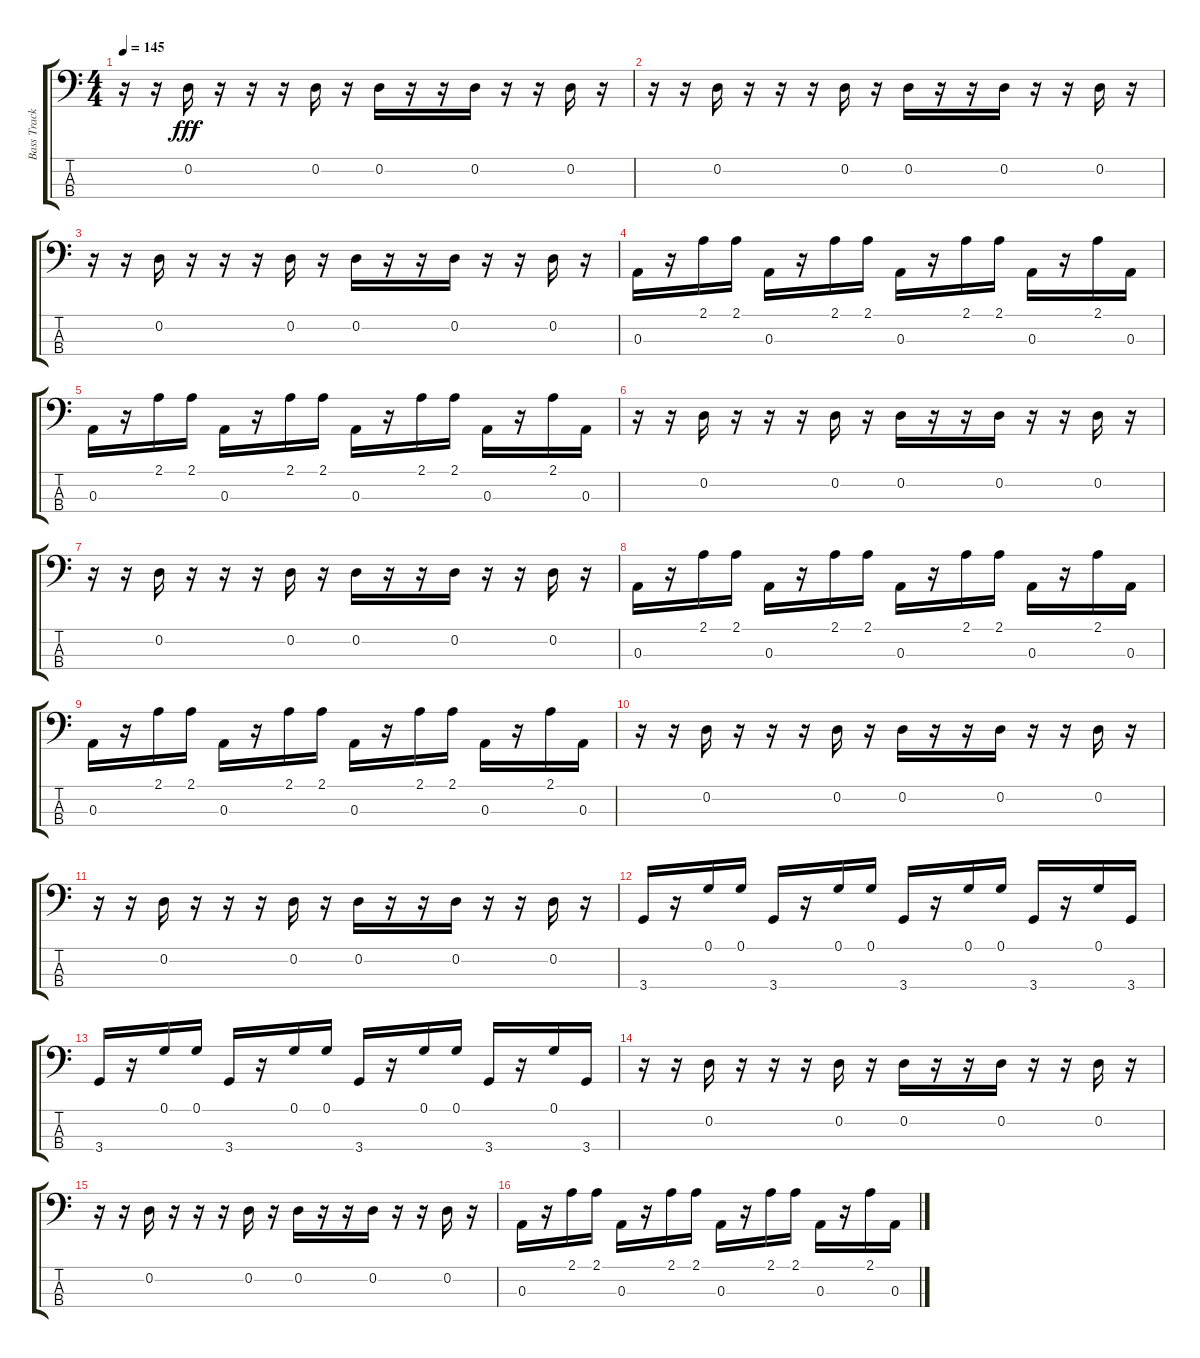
\track ("Bass Track" "Bass Track") {instrument synthbass2}
\staff {score tabs}
\tuning (G2 D2 A1 E1) {hide}
\ts (4 4)
\tempo 145
\clef f4
\ks c
r.16{dy fff} r.16 0.2.16 r.16 r.16 r.16 0.2.16 r.16 0.2.16 r.16 r.16 0.2.16 r.16 r.16 0.2.16 r.16 |
r.16 r.16 0.2.16 r.16 r.16 r.16 0.2.16 r.16 0.2.16 r.16 r.16 0.2.16 r.16 r.16 0.2.16 r.16 |
r.16 r.16 0.2.16 r.16 r.16 r.16 0.2.16 r.16 0.2.16 r.16 r.16 0.2.16 r.16 r.16 0.2.16 r.16 |
0.3.16 r.16 2.1.16 2.1.16 0.3.16 r.16 2.1.16 2.1.16 0.3.16 r.16 2.1.16 2.1.16 0.3.16 r.16 2.1.16 0.3.16 |
0.3.16 r.16 2.1.16 2.1.16 0.3.16 r.16 2.1.16 2.1.16 0.3.16 r.16 2.1.16 2.1.16 0.3.16 r.16 2.1.16 0.3.16 |
r.16 r.16 0.2.16 r.16 r.16 r.16 0.2.16 r.16 0.2.16 r.16 r.16 0.2.16 r.16 r.16 0.2.16 r.16 |
r.16 r.16 0.2.16 r.16 r.16 r.16 0.2.16 r.16 0.2.16 r.16 r.16 0.2.16 r.16 r.16 0.2.16 r.16 |
0.3.16 r.16 2.1.16 2.1.16 0.3.16 r.16 2.1.16 2.1.16 0.3.16 r.16 2.1.16 2.1.16 0.3.16 r.16 2.1.16 0.3.16 |
0.3.16 r.16 2.1.16 2.1.16 0.3.16 r.16 2.1.16 2.1.16 0.3.16 r.16 2.1.16 2.1.16 0.3.16 r.16 2.1.16 0.3.16 |
r.16 r.16 0.2.16 r.16 r.16 r.16 0.2.16 r.16 0.2.16 r.16 r.16 0.2.16 r.16 r.16 0.2.16 r.16 |
r.16 r.16 0.2.16 r.16 r.16 r.16 0.2.16 r.16 0.2.16 r.16 r.16 0.2.16 r.16 r.16 0.2.16 r.16 |
3.4.16 r.16 0.1.16 0.1.16 3.4.16 r.16 0.1.16 0.1.16 3.4.16 r.16 0.1.16 0.1.16 3.4.16 r.16 0.1.16 3.4.16 |
3.4.16 r.16 0.1.16 0.1.16 3.4.16 r.16 0.1.16 0.1.16 3.4.16 r.16 0.1.16 0.1.16 3.4.16 r.16 0.1.16 3.4.16 |
r.16 r.16 0.2.16 r.16 r.16 r.16 0.2.16 r.16 0.2.16 r.16 r.16 0.2.16 r.16 r.16 0.2.16 r.16 |
r.16 r.16 0.2.16 r.16 r.16 r.16 0.2.16 r.16 0.2.16 r.16 r.16 0.2.16 r.16 r.16 0.2.16 r.16 |
0.3.16 r.16 2.1.16 2.1.16 0.3.16 r.16 2.1.16 2.1.16 0.3.16 r.16 2.1.16 2.1.16 0.3.16 r.16 2.1.16 0.3.16
